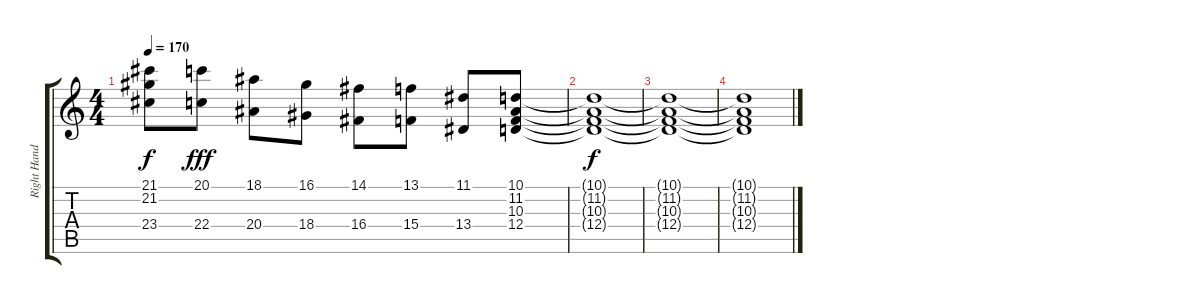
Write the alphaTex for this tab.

\track ("Right Hand" "Right Hand") {instrument acousticgrandpiano}
\staff {score tabs}
\tuning (E4 B3 G3 D3 A2 E2) {hide}
\ts (4 4)
\tempo 170
\clef g2
\ks c
(21.1{t} 21.2{t} 23.4{t}).8{dy f} (20.1 22.4).8{dy fff} (18.1 20.4).8 (16.1 18.4).8 (14.1 16.4).8 (13.1 15.4).8 (11.1 13.4).8 (10.1 11.2 10.3 12.4).8 |
(10.1{t} 11.2{t} 10.3{t} 12.4{t}).1{dy f} |
(10.1{t} 11.2{t} 10.3{t} 12.4{t}).1 |
(10.1{t} 11.2{t} 10.3{t} 12.4{t}).1
